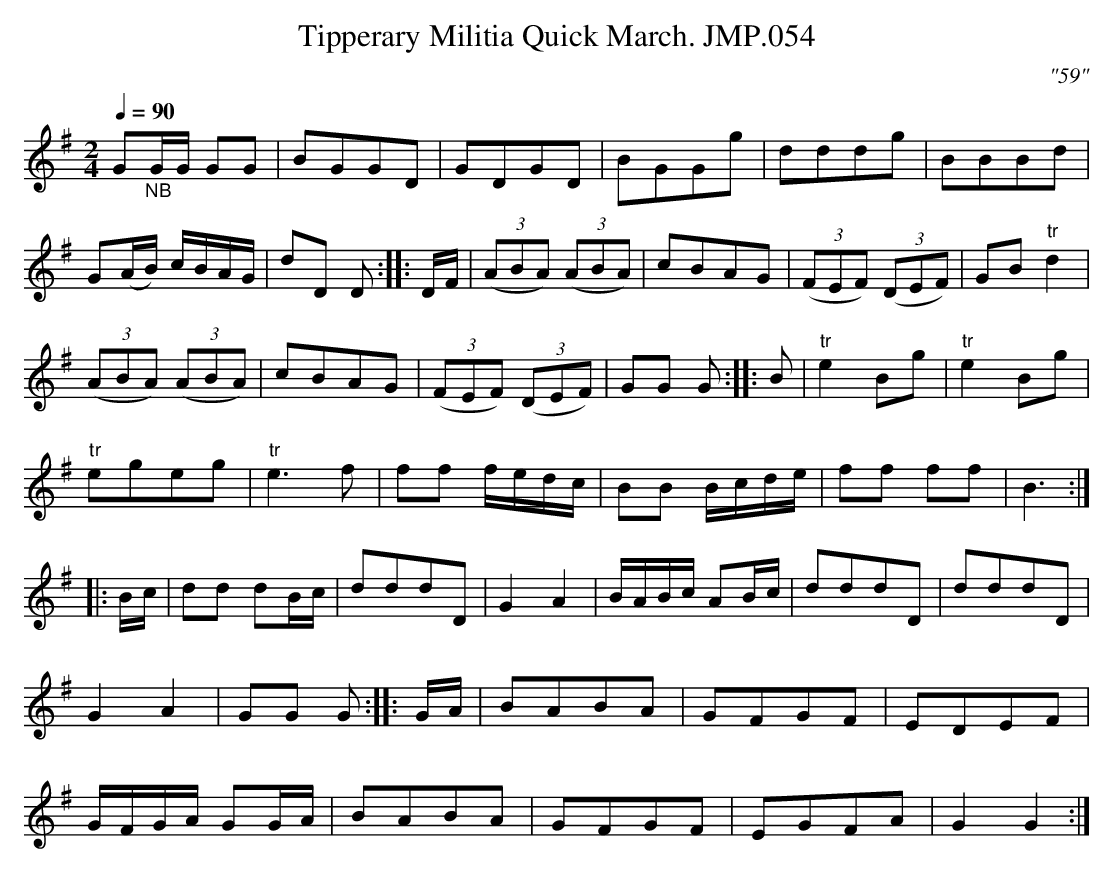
X:1
T:Tipperary Militia Quick March. JMP.054
M:2/4
L:1/8
Q:1/4=90
C:"59"
K:G major
G"_NB"G/G/ GG | BGGD | GDGD | BGGg |dddg | BBBd  |
G(A/B/) c/B/A/G/ | dD D ::\
D/F/ | ((3ABA)  ((3ABA) | cBAG | ((3FEF) ((3DEF) | GB "tr"d2 |
((3ABA)  ((3ABA) | cBAG | ((3FEF) ((3DEF) | GG G ::\
B | "tr" e2 Bg | "tr"e2 Bg |
"tr"egeg | "tr"e3 f | ff f/e/d/c/ |BB B/c/d/e/ | ff ff | B3 :|
|: B/c/ | dd dB/c/ | dddD | G2 A2 |B/A/B/c/ AB/c/ | dddD | dddD |
G2A2 | GG G :: G/A/ |BABA | GFGF | EDEF |
G/F/G/A/ GG/A/ | BABA | GFGF |EGFA | G2 G2 :|
